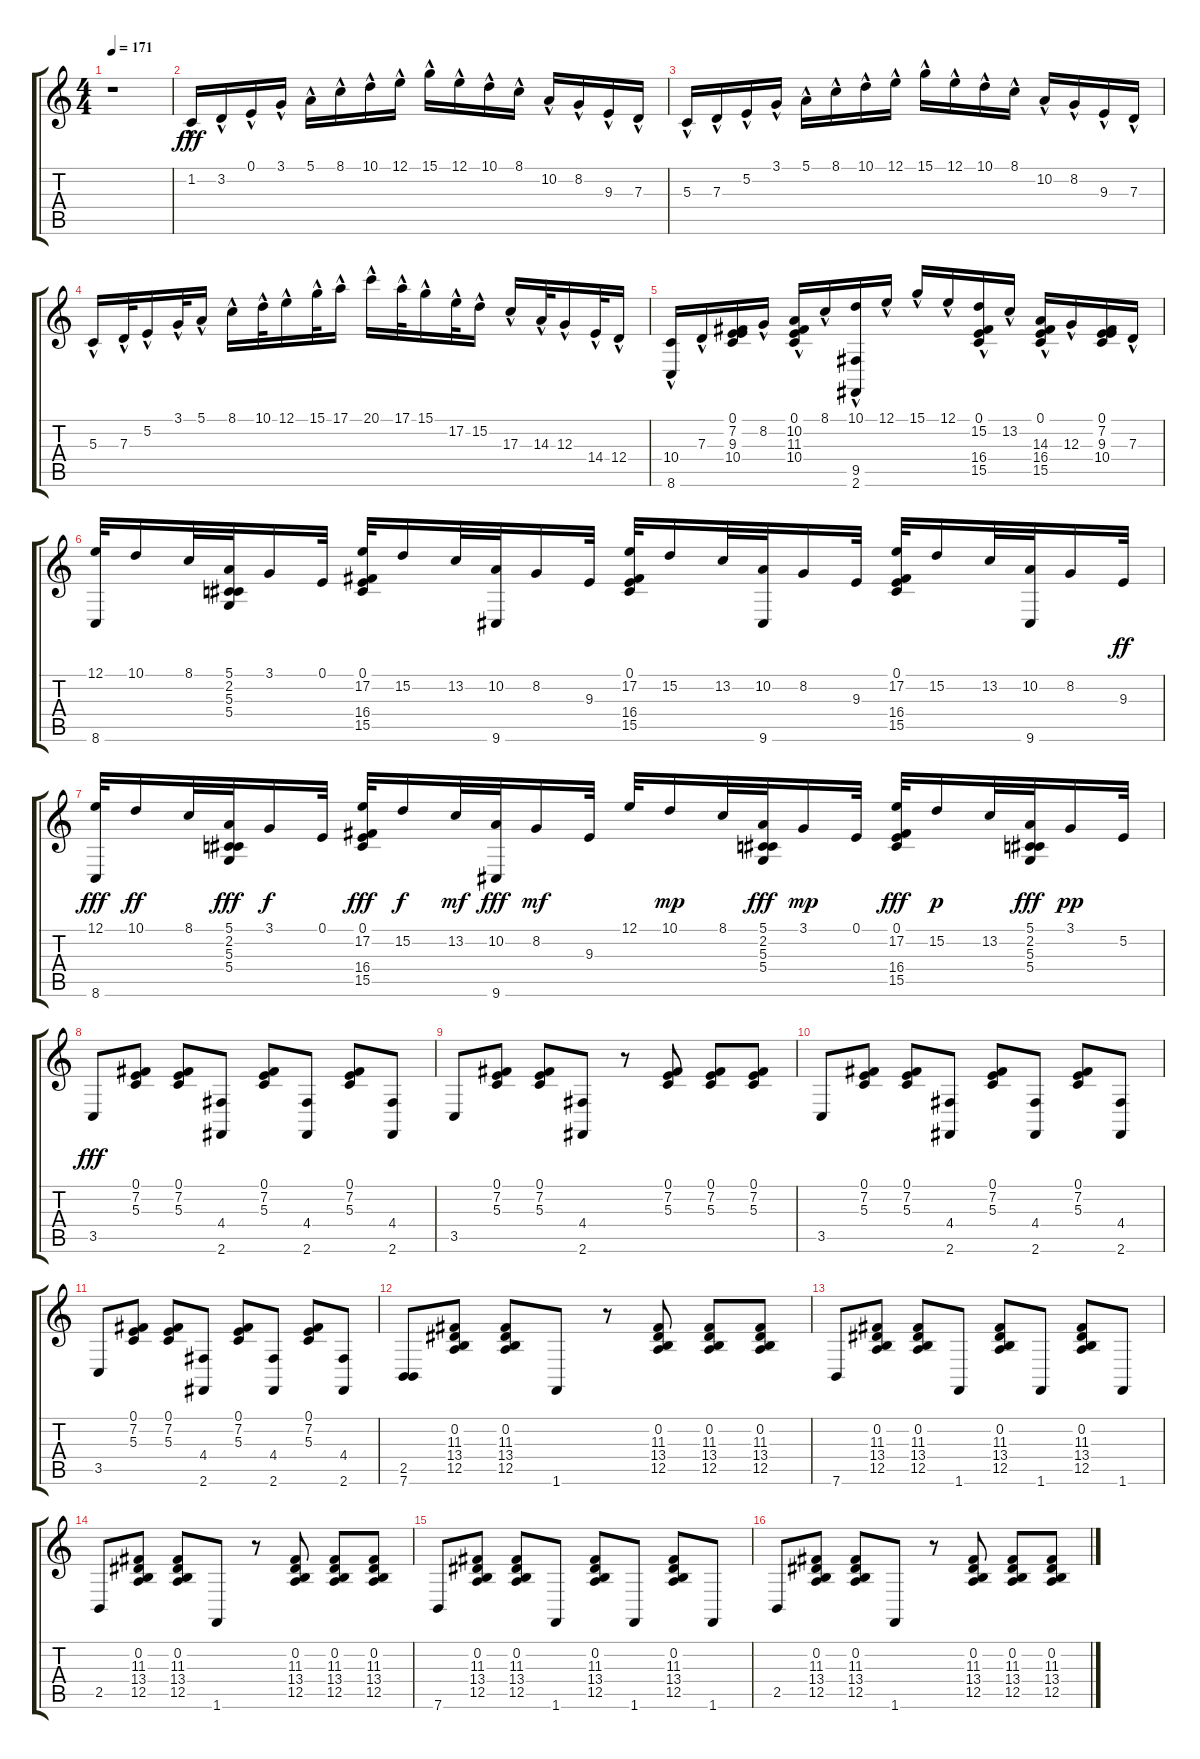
\track "" {instrument orchestralharp}
\staff {score tabs}
\tuning (E4 B3 G3 D3 A2 E2) {hide}
\ts (4 4)
\tempo 171
\clef g2
\ks c
r.1{dy fff instrument orchestralharp} |
1.2{hac}.16 3.2{hac}.16 0.1{hac}.16 3.1{hac}.16 5.1{hac}.16 8.1{hac}.16 10.1{hac}.16 12.1{hac}.16 15.1{hac}.16 12.1{hac}.16 10.1{hac}.16 8.1{hac}.16 10.2{hac}.16 8.2{hac}.16 9.3{hac}.16 7.3{hac}.16 |
5.3{hac}.16 7.3{hac}.16 5.2{hac}.16 3.1{hac}.16 5.1{hac}.16 8.1{hac}.16 10.1{hac}.16 12.1{hac}.16 15.1{hac}.16 12.1{hac}.16 10.1{hac}.16 8.1{hac}.16 10.2{hac}.16 8.2{hac}.16 9.3{hac}.16 7.3{hac}.16 |
5.3{hac}.16 7.3{hac}.32 5.2{hac}.16 3.1{hac}.32 5.1{hac}.16 8.1{hac}.16 10.1{hac}.32 12.1{hac}.16 15.1{hac}.32 17.1{hac}.16 20.1{hac}.16 17.1{hac}.32 15.1{hac}.16 17.2{hac}.32 15.2{hac}.16 17.3{hac}.16 14.3{hac}.32 12.3{hac}.16 14.4{hac}.32 12.4{hac}.16 |
(10.4{hac} 8.6).16{instrument pizzicatostrings} 7.3{hac}.16 (0.1 7.2 9.3 10.4).16 8.2{hac}.16 (0.1 10.2{hac} 11.3 10.4).16 8.1{hac}.16 (10.1{hac} 9.5 2.6).16 12.1{hac}.16 15.1{hac}.16 12.1{hac}.16 (0.1 15.2{hac} 16.4 15.5).16 13.2{hac}.16 (0.1 14.3{hac} 16.4 15.5).16 12.3{hac}.16 (0.1 7.2 9.3 10.4).16 7.3{hac}.16 |
(12.1 8.6).32 10.1.16 8.1.32 (5.1 2.2 5.3 5.4).32 3.1.16 0.1.32 (0.1 17.2 16.4 15.5).32 15.2.16 13.2.32 (10.2 9.6).32 8.2.16 9.3.32 (0.1 17.2 16.4 15.5).32 15.2.16 13.2.32 (10.2 9.6).32 8.2.16 9.3.32 (0.1 17.2 16.4 15.5).32 15.2.16 13.2.32 (10.2 9.6).32 8.2.16 9.3.32{dy ff} |
(12.1 8.6).32{dy fff} 10.1.16{dy ff} 8.1.32 (5.1 2.2 5.3 5.4).32{dy fff} 3.1.16{dy f} 0.1.32 (0.1 17.2 16.4 15.5).32{dy fff} 15.2.16{dy f} 13.2.32{dy mf} (10.2 9.6).32{dy fff} 8.2.16{dy mf} 9.3.32 12.1.32 10.1.16{dy mp} 8.1.32 (5.1 2.2 5.3 5.4).32{dy fff} 3.1.16{dy mp} 0.1.32 (0.1 17.2 16.4 15.5).32{dy fff} 15.2.16{dy p} 13.2.32 (5.1 2.2 5.3 5.4).32{dy fff} 3.1.16{dy pp} 5.2.32 |
3.5.8{dy fff} (0.1 7.2 5.3).8 (0.1 7.2 5.3).8 (4.4 2.6).8 (0.1 7.2 5.3).8 (4.4 2.6).8 (0.1 7.2 5.3).8 (4.4 2.6).8 |
3.5.8 (0.1 7.2 5.3).8 (0.1 7.2 5.3).8 (4.4 2.6).8 r.8 (0.1 7.2 5.3).8 (0.1 7.2 5.3).8 (0.1 7.2 5.3).8 |
3.5.8 (0.1 7.2 5.3).8 (0.1 7.2 5.3).8 (4.4 2.6).8 (0.1 7.2 5.3).8 (4.4 2.6).8 (0.1 7.2 5.3).8 (4.4 2.6).8 |
3.5.8 (0.1 7.2 5.3).8 (0.1 7.2 5.3).8 (4.4 2.6).8 (0.1 7.2 5.3).8 (4.4 2.6).8 (0.1 7.2 5.3).8 (4.4 2.6).8 |
(2.5 7.6).8 (0.2 11.3 13.4 12.5).8 (0.2 11.3 13.4 12.5).8 1.6.8 r.8 (0.2 11.3 13.4 12.5).8 (0.2 11.3 13.4 12.5).8 (0.2 11.3 13.4 12.5).8 |
7.6.8 (0.2 11.3 13.4 12.5).8 (0.2 11.3 13.4 12.5).8 1.6.8 (0.2 11.3 13.4 12.5).8 1.6.8 (0.2 11.3 13.4 12.5).8 1.6.8 |
2.5.8 (0.2 11.3 13.4 12.5).8 (0.2 11.3 13.4 12.5).8 1.6.8 r.8 (0.2 11.3 13.4 12.5).8 (0.2 11.3 13.4 12.5).8 (0.2 11.3 13.4 12.5).8 |
7.6.8 (0.2 11.3 13.4 12.5).8 (0.2 11.3 13.4 12.5).8 1.6.8 (0.2 11.3 13.4 12.5).8 1.6.8 (0.2 11.3 13.4 12.5).8 1.6.8 |
2.5.8 (0.2 11.3 13.4 12.5).8 (0.2 11.3 13.4 12.5).8 1.6.8 r.8 (0.2 11.3 13.4 12.5).8 (0.2 11.3 13.4 12.5).8 (0.2 11.3 13.4 12.5).8
